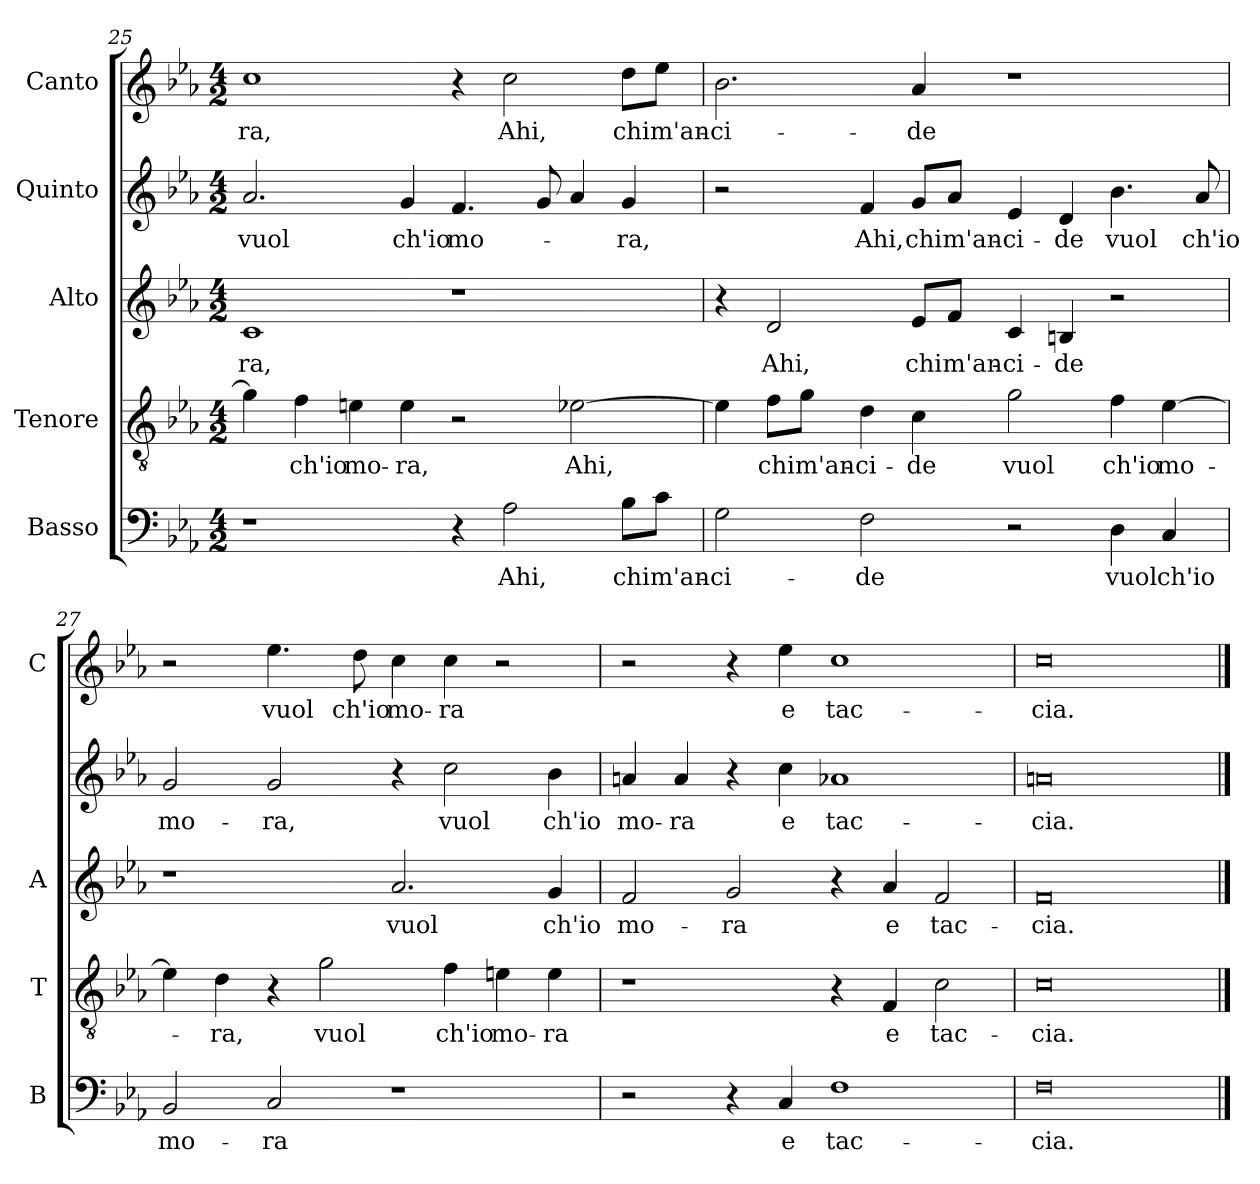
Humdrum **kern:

**kern	**text	**kern	**text	**kern	**text	**kern	**text	**kern	**text
*part5	*part5	*part4	*part4	*part3	*part3	*part2	*part2	*part1	*part1
*staff5	*staff5	*staff4	*staff4	*staff3	*staff3	*staff2	*staff2	*staff1	*staff1
*I"Basso	*	*I"Tenore	*	*I"Alto	*	*I"Quinto	*	*I"Canto	*
*I'B	*	*I'T	*	*I'A	*	*	*	*I'C	*
!!LO:PB:g=z
*clefF4	*	*clefGv2	*	*clefG2	*	*clefG2	*	*clefG2	*
*k[b-e-a-]	*	*k[b-e-a-]	*	*k[b-e-a-]	*	*k[b-e-a-]	*	*k[b-e-a-]	*
*E-:	*	*E-:	*	*E-:	*	*E-:	*	*E-:	*
*M4/2	*	*M4/2	*	*M4/2	*	*M4/2	*	*M4/2	*
=25	=25	=25	=25	=25	=25	=25	=25	=25	=25
!	!	!	!	!	!LO:LY:b	!	!LO:LY:b	!	!LO:LY:b
1r	.	4g\]	.	1c	-ra,	2.a-/	vuol	1cc	-ra,
!	!	!	!LO:LY:b	!	!	!	!	!	!
.	.	4f\	ch'io	.	.	.	.	.	.
!	!	!	!LO:LY:b	!	!	!	!	!	!
.	.	4en\	mo-	.	.	.	.	.	.
!	!	!	!LO:LY:b	!	!	!	!LO:LY:b	!	!
.	.	4e\	-ra,	.	.	4g/	ch'io	.	.
!	!	!	!	!	!	!	!LO:LY:b	!	!
4r	.	2r	.	1r	.	4.f/	mo-	4r	.
!	!LO:LY:b	!	!	!	!	!	!	!	!LO:LY:b
2A-\	Ahi,	.	.	.	.	.	.	2cc\	Ahi,
.	.	.	.	.	.	8g/	.	.	.
!	!	!	!LO:LY:b	!	!	!	!	!	!
.	.	[2e-X\	Ahi,	.	.	4a-/	.	.	.
!	!LO:LY:b	!	!	!	!	!	!LO:LY:b	!	!LO:LY:b
8B-\L	chi	.	.	.	.	4g/	-ra,	8dd\L	chi
!	!LO:LY:b	!	!	!	!	!	!	!	!LO:LY:b
8c\J	m'an-	.	.	.	.	.	.	8ee-\J	m'an-
=26	=26	=26	=26	=26	=26	=26	=26	=26	=26
!	!LO:LY:b	!	!	!	!	!	!	!	!LO:LY:b
2G\	-ci-	4e-\]	.	4r	.	2r	.	2.b-\	-ci-
!	!	!	!LO:LY:b	!	!LO:LY:b	!	!	!	!
.	.	8f\L	chi	2d/	Ahi,	.	.	.	.
!	!	!	!LO:LY:b	!	!	!	!	!	!
.	.	8g\J	m'an-	.	.	.	.	.	.
!	!LO:LY:b	!	!LO:LY:b	!	!	!	!LO:LY:b	!	!
2F\	-de	4d\	-ci-	.	.	4f/	Ahi,	.	.
!	!	!	!LO:LY:b	!	!LO:LY:b	!	!LO:LY:b	!	!LO:LY:b
.	.	4c\	-de	8e-/L	chi	8g/L	chi	4a-/	-de
!	!	!	!	!	!LO:LY:b	!	!LO:LY:b	!	!
.	.	.	.	8f/J	m'an-	8a-/J	m'an-	.	.
!	!	!	!LO:LY:b	!	!LO:LY:b	!	!LO:LY:b	!	!
2r	.	2g\	vuol	4c/	-ci-	4e-/	-ci-	1r	.
!	!	!	!	!	!LO:LY:b	!	!LO:LY:b	!	!
.	.	.	.	4Bn/	-de	4d/	-de	.	.
!	!LO:LY:b	!	!LO:LY:b	!	!	!	!LO:LY:b	!	!
4D\	vuol	4f\	ch'io	2r	.	4.b-\	vuol	.	.
!	!LO:LY:b	!	!LO:LY:b	!	!	!	!	!	!
4C/	ch'io	[4e-\	mo-	.	.	.	.	.	.
!	!	!	!	!	!	!	!LO:LY:b	!	!
.	.	.	.	.	.	8a-/	ch'io	.	.
=27	=27	=27	=27	=27	=27	=27	=27	=27	=27
!	!LO:LY:b	!	!	!	!	!	!LO:LY:b	!	!
2BB-/	mo-	4e-\]	.	1r	.	2g/	mo-	2r	.
!	!	!	!LO:LY:b	!	!	!	!	!	!
.	.	4d\	-ra,	.	.	.	.	.	.
!	!LO:LY:b	!	!	!	!	!	!LO:LY:b	!	!LO:LY:b
2C/	-ra	4r	.	.	.	2g/	-ra,	4.ee-\	vuol
!	!	!	!LO:LY:b	!	!	!	!	!	!
.	.	2g\	vuol	.	.	.	.	.	.
!	!	!	!	!	!	!	!	!	!LO:LY:b
.	.	.	.	.	.	.	.	8dd\	ch'io
!	!	!	!	!	!LO:LY:b	!	!	!	!LO:LY:b
1r	.	.	.	2.a-/	vuol	4r	.	4cc\	mo-
!	!	!	!LO:LY:b	!	!	!	!LO:LY:b	!	!LO:LY:b
.	.	4f\	ch'io	.	.	2cc\	vuol	4cc\	-ra
!	!	!	!LO:LY:b	!	!	!	!	!	!
.	.	4en\	mo-	.	.	.	.	2r	.
!	!	!	!LO:LY:b	!	!LO:LY:b	!	!LO:LY:b	!	!
.	.	4e\	-ra	4g/	ch'io	4b-\	ch'io	.	.
!!LO:LB:g=z
=28	=28	=28	=28	=28	=28	=28	=28	=28	=28
!	!	!	!	!	!LO:LY:b	!	!LO:LY:b	!	!
2r	.	1r	.	2f/	mo-	4an/	mo-	2r	.
!	!	!	!	!	!	!	!LO:LY:b	!	!
.	.	.	.	.	.	4a/	-ra	.	.
!	!	!	!	!	!LO:LY:b	!	!	!	!
4r	.	.	.	2g/	-ra	4r	.	4r	.
!	!LO:LY:b	!	!	!	!	!	!LO:LY:b	!	!LO:LY:b
4C/	e	.	.	.	.	4cc\	e	4ee-\	e
!	!LO:LY:b	!	!	!	!	!	!LO:LY:b	!	!LO:LY:b
1F	tac-	4r	.	4r	.	1a-X	tac-	1cc	tac-
!	!	!	!LO:LY:b	!	!LO:LY:b	!	!	!	!
.	.	4F/	e	4a-/	e	.	.	.	.
!	!	!	!LO:LY:b	!	!LO:LY:b	!	!	!	!
.	.	2c\	tac-	2f/	tac-	.	.	.	.
=29	=29	=29	=29	=29	=29	=29	=29	=29	=29
!	!LO:LY:b	!	!LO:LY:b	!	!LO:LY:b	!	!LO:LY:b	!	!LO:LY:b
0F	-cia.	0c	-cia.	0f	-cia.	0an	-cia.	0cc	-cia.
==	==	==	==	==	==	==	==	==	==
*-	*-	*-	*-	*-	*-	*-	*-	*-	*-
